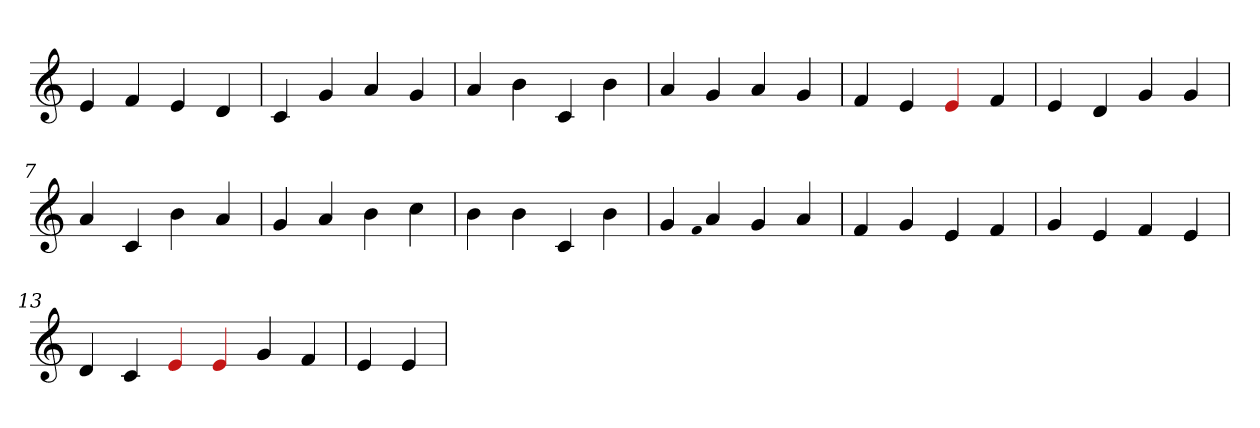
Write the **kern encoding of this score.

**kern
*part1
*staff1
*clefG2
=1
4e
4f
4e
4d
=2
4c
4g
4a
4g
=3
4a
4b
4c
4b
=4
4a
4g
4a
4g
=5
4f
4e
4Re
4f
=6
4e
4d
4g
4g
=7
4a
4c
4b
4a
=8
4g
4a
4b
4cc
=9
4b
4b
4c
4b
=10
4g
qqf
4a
4g
4a
=11
4f
4g
4e
4f
=12
4g
4e
4f
4e
=13
4d
4c
4Re
4Re
4g
4f
=14
4e
4e
=
*-
